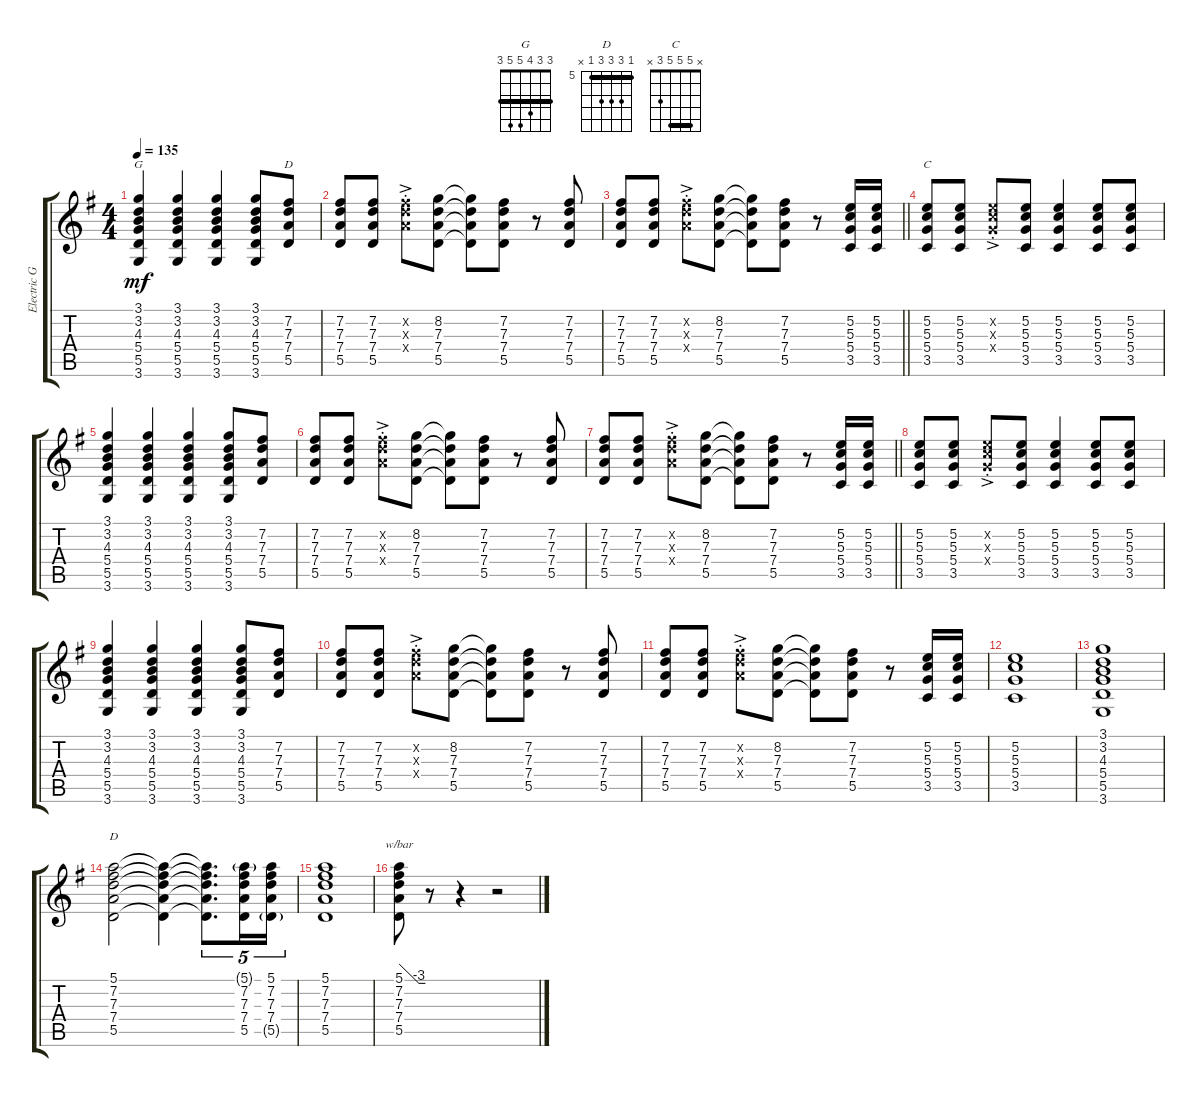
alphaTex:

\track ("Electric Guitar" "Electric G") {instrument overdrivenguitar}
\staff {score tabs}
\tuning (E4 B3 G3 D3 A2 E2) {hide}
\chord ("G" 3 3 4 5 5 3) {barre 3}
\chord ("D" x 7 7 7 5 x) {firstfret 5 barre 7}
\chord ("C" x 5 5 5 3 x) {barre 5}
\chord ("D" 5 7 7 7 5 x) {firstfret 5 barre 5}
\ts (4 4)
\tempo 135
\clef g2
\ks g
(3.1 3.2 4.3 5.4 5.5 3.6).4{ch "G" dy mf} (3.1 3.2 4.3 5.4 5.5 3.6).4 (3.1 3.2 4.3 5.4 5.5 3.6).4 (3.1 3.2 4.3 5.4 5.5 3.6).8 (7.2 7.3 7.4 5.5).8{ch "D"} |
(7.2 7.3 7.4 5.5).8 (7.2 7.3 7.4 5.5).8 (7.2{ac st x} 7.3{ac st x} 7.4{ac st x}).8 (8.2 7.3 7.4 5.5).8 (8.2{t} 7.3{t} 7.4{t} 5.5{t}).8 (7.2 7.3 7.4 5.5).8 r.8 (7.2 7.3 7.4 5.5).8 |
\barLineRight lightlight
(7.2 7.3 7.4 5.5).8 (7.2 7.3 7.4 5.5).8 (7.2{ac st x} 7.3{ac st x} 7.4{ac st x}).8 (8.2 7.3 7.4 5.5).8 (8.2{t} 7.3{t} 7.4{t} 5.5{t}).8 (7.2 7.3 7.4 5.5).8 r.8 (5.2 5.3 5.4 3.5).16 (5.2 5.3 5.4 3.5).16 |
(5.2 5.3 5.4 3.5).8{ch "C"} (5.2 5.3 5.4 3.5).8 (5.2{ac st x} 5.3{ac st x} 5.4{ac st x}).8 (5.2 5.3 5.4 3.5).8 (5.2 5.3 5.4 3.5).4 (5.2 5.3 5.4 3.5).8 (5.2 5.3 5.4 3.5).8 |
(3.1 3.2 4.3 5.4 5.5 3.6).4 (3.1 3.2 4.3 5.4 5.5 3.6).4 (3.1 3.2 4.3 5.4 5.5 3.6).4 (3.1 3.2 4.3 5.4 5.5 3.6).8 (7.2 7.3 7.4 5.5).8 |
(7.2 7.3 7.4 5.5).8 (7.2 7.3 7.4 5.5).8 (7.2{ac st x} 7.3{ac st x} 7.4{ac st x}).8 (8.2 7.3 7.4 5.5).8 (8.2{t} 7.3{t} 7.4{t} 5.5{t}).8 (7.2 7.3 7.4 5.5).8 r.8 (7.2 7.3 7.4 5.5).8 |
\barLineRight lightlight
(7.2 7.3 7.4 5.5).8 (7.2 7.3 7.4 5.5).8 (7.2{ac st x} 7.3{ac st x} 7.4{ac st x}).8 (8.2 7.3 7.4 5.5).8 (8.2{t} 7.3{t} 7.4{t} 5.5{t}).8 (7.2 7.3 7.4 5.5).8 r.8 (5.2 5.3 5.4 3.5).16 (5.2 5.3 5.4 3.5).16 |
(5.2 5.3 5.4 3.5).8 (5.2 5.3 5.4 3.5).8 (5.2{ac st x} 5.3{ac st x} 5.4{ac st x}).8 (5.2 5.3 5.4 3.5).8 (5.2 5.3 5.4 3.5).4 (5.2 5.3 5.4 3.5).8 (5.2 5.3 5.4 3.5).8 |
(3.1 3.2 4.3 5.4 5.5 3.6).4 (3.1 3.2 4.3 5.4 5.5 3.6).4 (3.1 3.2 4.3 5.4 5.5 3.6).4 (3.1 3.2 4.3 5.4 5.5 3.6).8 (7.2 7.3 7.4 5.5).8 |
(7.2 7.3 7.4 5.5).8 (7.2 7.3 7.4 5.5).8 (7.2{ac st x} 7.3{ac st x} 7.4{ac st x}).8 (8.2 7.3 7.4 5.5).8 (8.2{t} 7.3{t} 7.4{t} 5.5{t}).8 (7.2 7.3 7.4 5.5).8 r.8 (7.2 7.3 7.4 5.5).8 |
(7.2 7.3 7.4 5.5).8 (7.2 7.3 7.4 5.5).8 (7.2{ac st x} 7.3{ac st x} 7.4{ac st x}).8 (8.2 7.3 7.4 5.5).8 (8.2{t} 7.3{t} 7.4{t} 5.5{t}).8 (7.2 7.3 7.4 5.5).8 r.8 (5.2 5.3 5.4 3.5).16 (5.2 5.3 5.4 3.5).16 |
(5.2 5.3 5.4 3.5).1 |
(3.1 3.2 4.3 5.4 5.5 3.6).1 |
(5.1 7.2 7.3 7.4 5.5).2{ch "D"} (5.1{t} 7.2{t} 7.3{t} 7.4{t} 5.5{t}).4 (5.1{t} 7.2{t} 7.3{t} 7.4{t} 5.5{t}).8{d tu (5 4)} (5.1{g} 7.2 7.3 7.4 5.5).16{tu (5 4)} (5.1 7.2 7.3 7.4 5.5{g}).16{tu (5 4)} |
(5.1 7.2 7.3 7.4 5.5).1 |
(5.1 7.2 7.3 7.4 5.5).8{tbe (custom default 0 0 45 -12 60 -12)} r.8 r.4 r.2
